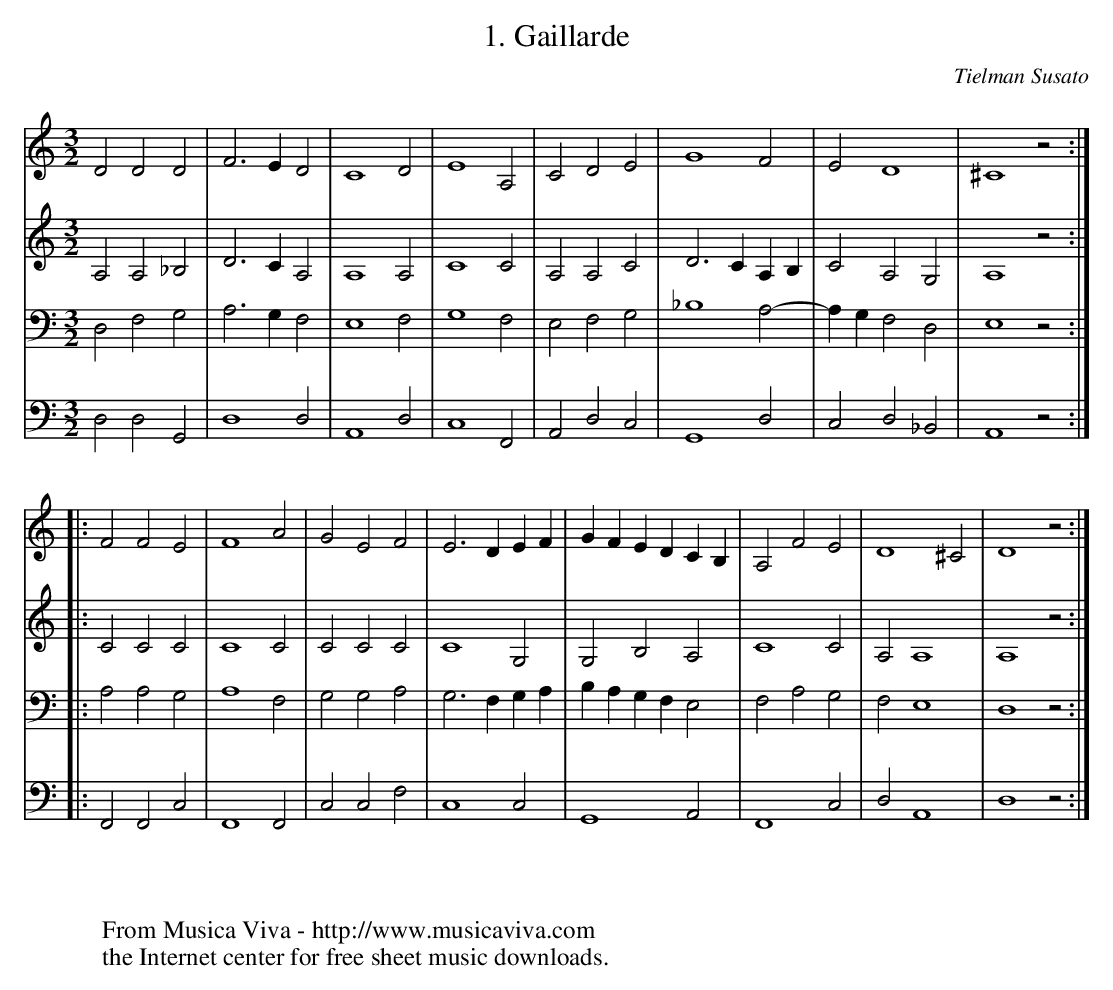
X:1
T:1. Gaillarde
C:Tielman Susato
M:3/2
L:1/2
K:Ddor
V:1
DDD|F>ED|C2D|E2A,|CDE|G2F|ED2|^C2z:|
|:FFE|F2A|GEF|E>D E/F/|G/F/E/D/C/B,/|A,FE|D2^C|D2z:|
V:2
A,A,_B,|D>CA,|A,2A,|C2C|A,A,C|D>C A,/B,/|CA,G,|A,2z:|
|:CCC|C2C|CCC|C2G,|G,B,A,|C2C|A,A,2|A,2z:|
V:3
D,F,G,|A,>G,F,|E,2F,|G,2F,|E,F,G,|_B,2A,-|A,/G,/F,D,|E,2z:|
|:A,A,G,|A,2F,|G,G,A,|G,>F, G,/A,/|B,/A,/G,/F,/E,|F,A,G,|F,E,2|D,2z:|
V:4
D,D,G,,|D,2D,|A,,2D,|C,2F,,|A,,D,C,|G,,2D,|C,D,_B,,|A,,2z:|
|:F,,F,,C,|F,,2F,,|C,C,F,|C,2C,|G,,2A,,|F,,2C,|D,A,,2|D,2z:|
W:
W:
W:  From Musica Viva - http://www.musicaviva.com
W:  the Internet center for free sheet music downloads.
